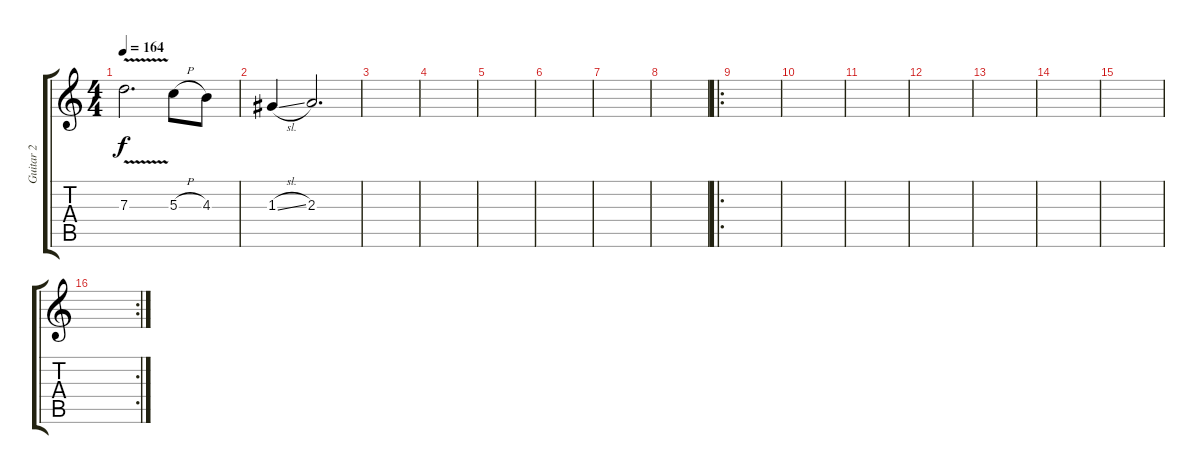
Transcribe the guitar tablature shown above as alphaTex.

\track ("Guitar 2" "Guitar 2") {instrument overdrivenguitar}
\staff {score tabs}
\tuning (E4 B3 G3 D3 A2 E2) {hide}
\ts (4 4)
\tempo 164
\clef g2
\ks c
7.3{v}.2{d dy f} 5.3{h}.8 4.3.8 |
1.3{sl}.4 2.3.2{d} |
|
|
|
|
|
|
\ro
|
|
|
|
|
|
|
\rc 2
